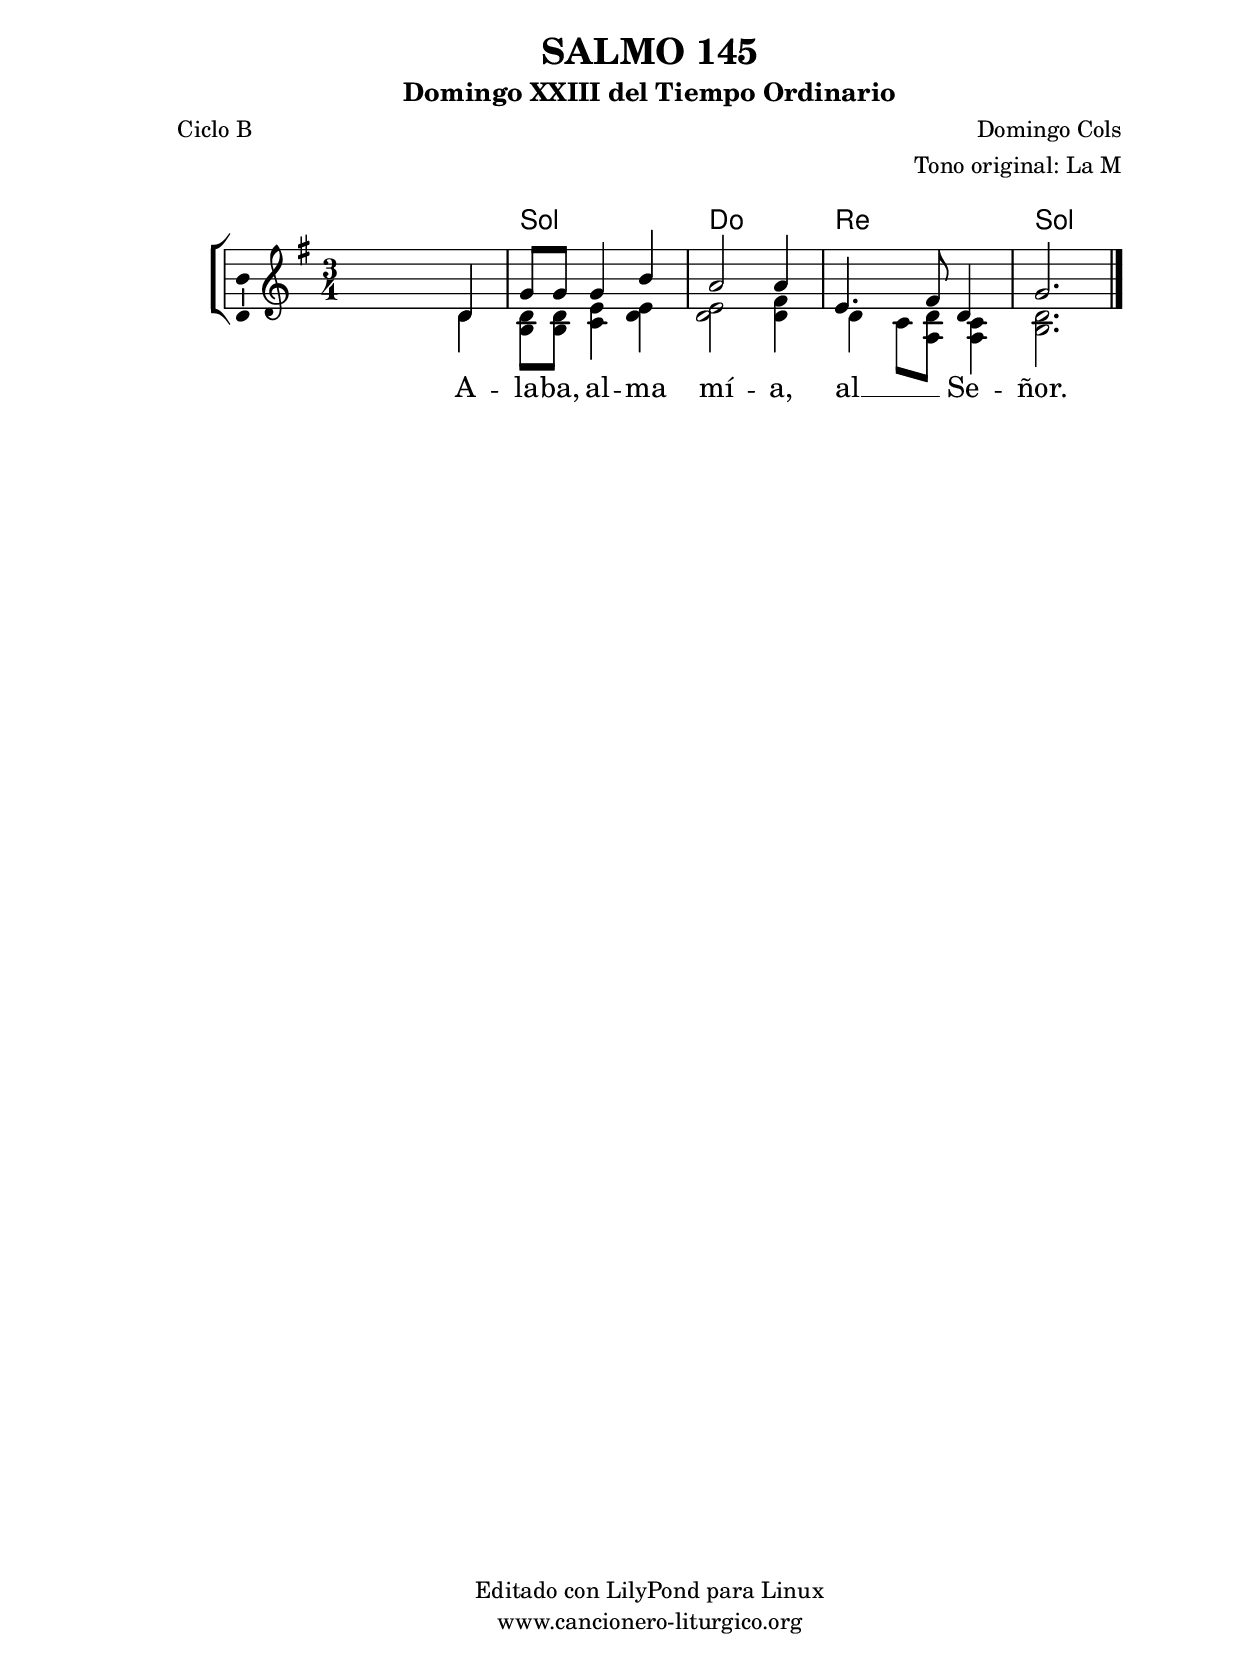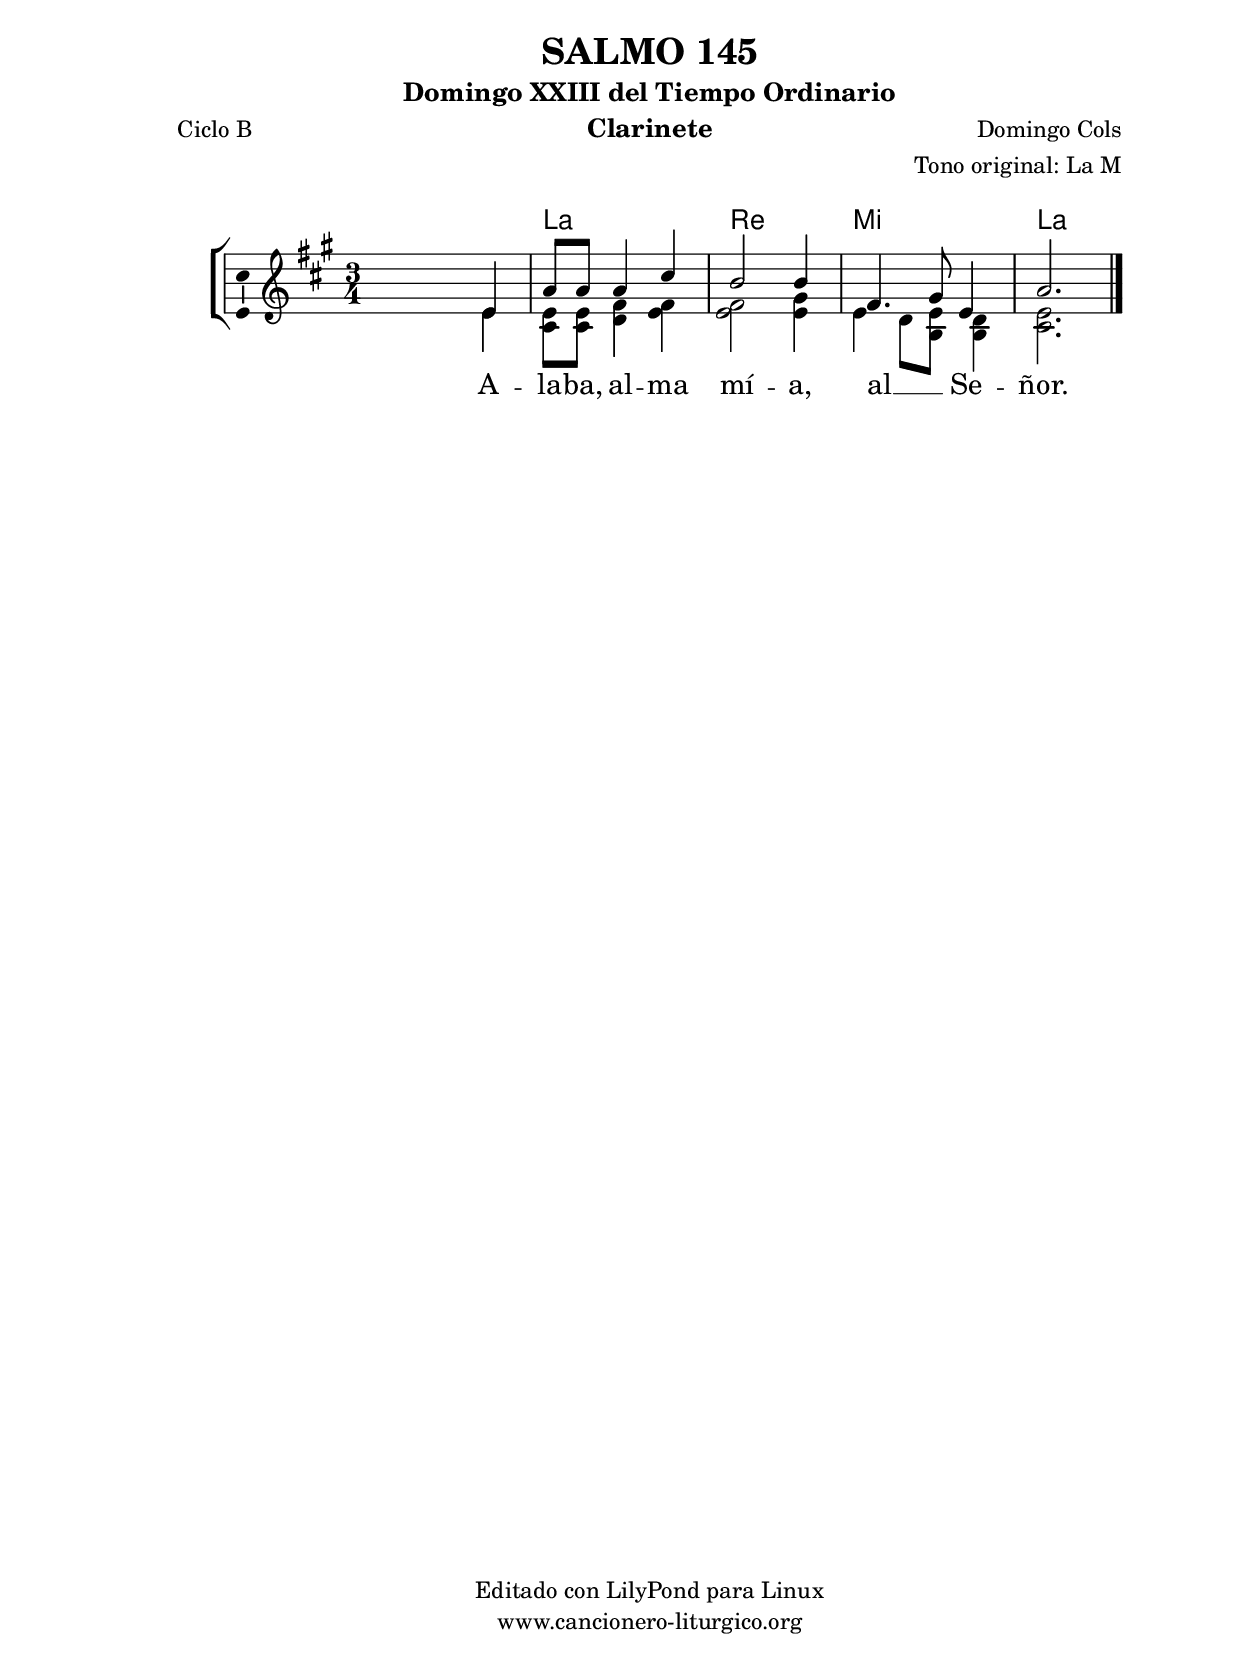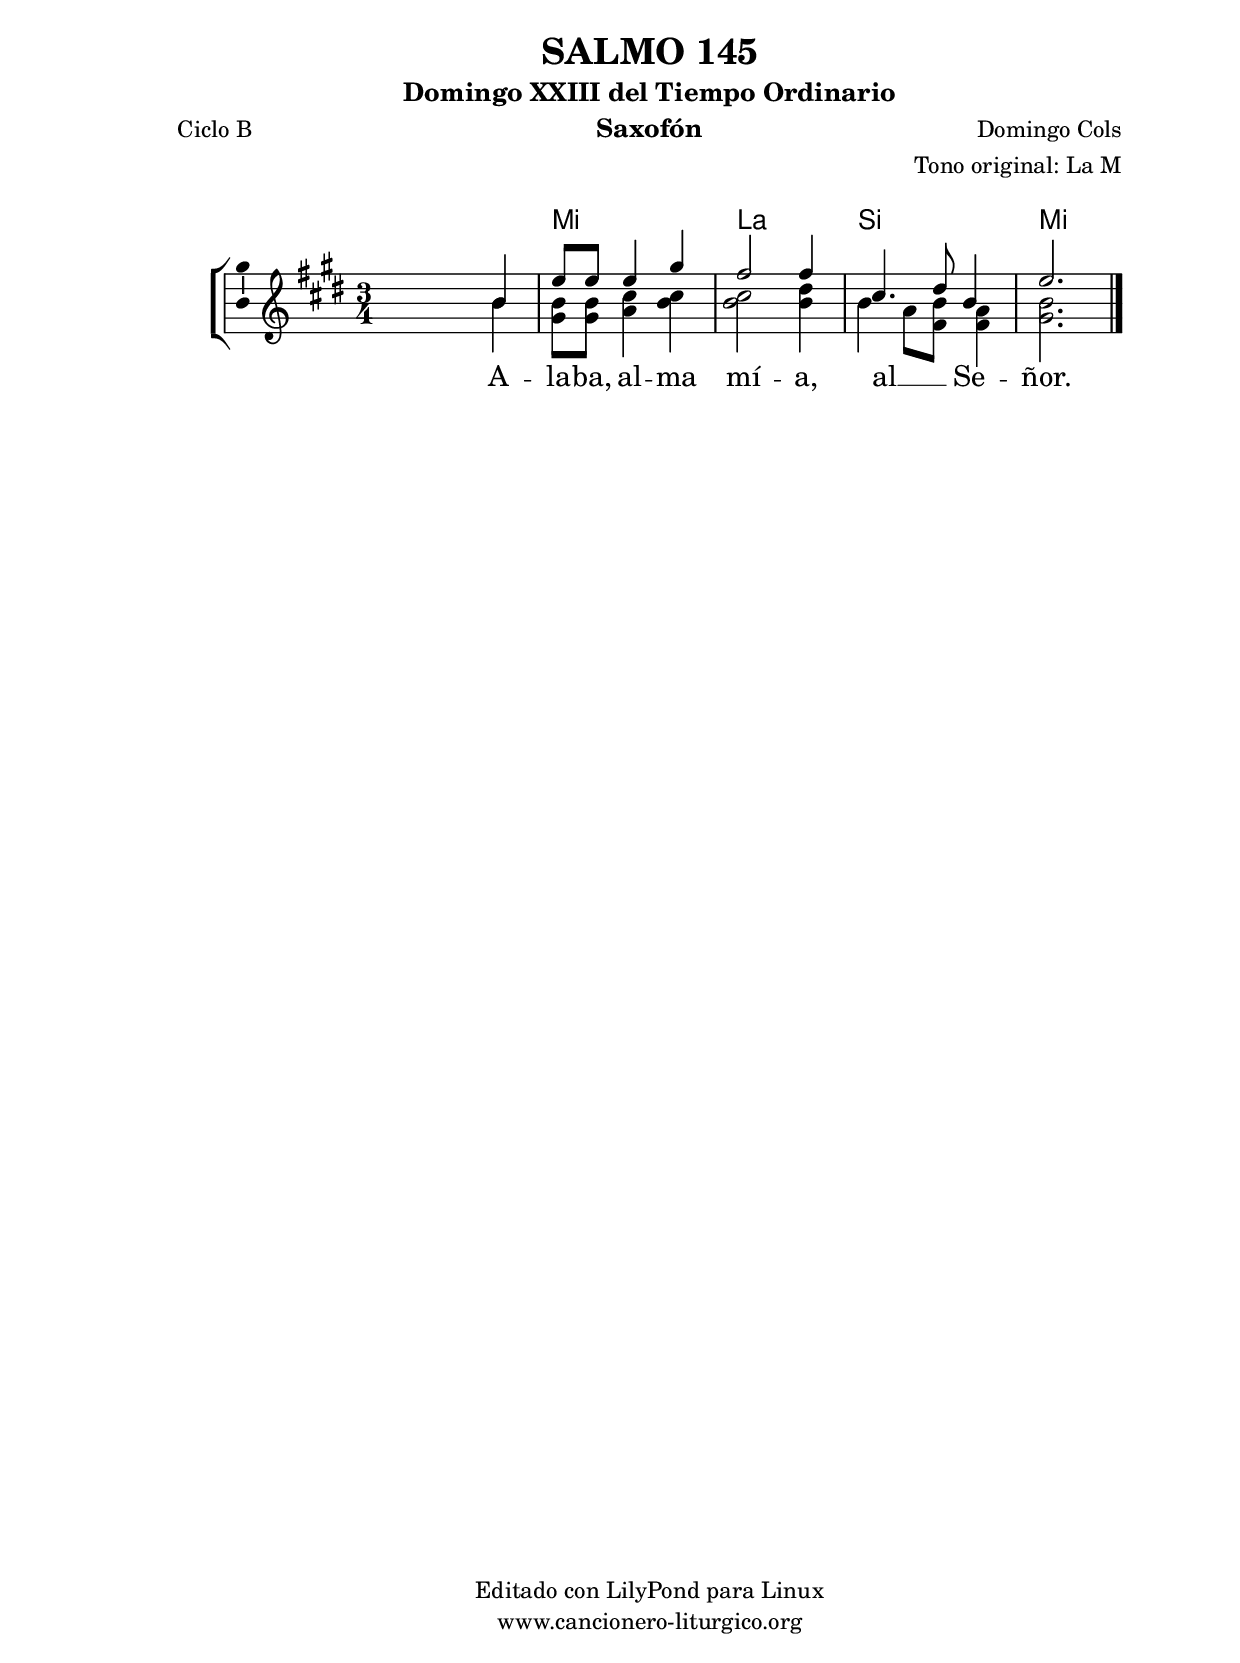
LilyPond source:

%
%para convertir .midi en .wav:
%timidity filename.midi -Ow -o finename.wav
%
%
%Para convertir de .wav a .mp3:
%lame -h -m j filename.wav
%
%
%para escuchar el midi:
%timidity nombrefichero.midi
%


%versión de lilypond para la que se ha escrito esta partitura:
\version "2.16.0"

	%Tamaño papel
	#(set-default-paper-size "a4")
	%Tamaño partitura
	#(set-global-staff-size 20)
	%No responde al pulsar sobre una nota
	#(ly:set-option 'point-and-click #f)

%parámetros del encabezamiento:
\header {
	title = "SALMO 145"
	subtitle = "Domingo XXIII del Tiempo Ordinario"
	composer = "Domingo Cols"
	poet = "Ciclo B"
	meter = ""
	arranger = "Tono original: La M"
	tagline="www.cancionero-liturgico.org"
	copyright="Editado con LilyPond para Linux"
	tiempo = "Ordinario"
	usos = "Salmo"
	letra = "Alaba, alma mía, al Señor."
	}

%parámetros asociados al papel:
\paper  {
	oddHeaderMarkup = \markup {\fill-line { \on-the-fly #not-first-page \fromproperty #'header:title \on-the-fly #not-first-page \fromproperty #'header:composer }}
	evenHeaderMarkup = \markup {\fill-line { \fromproperty #'header:composer \fromproperty #'header:title }}
	#(set-paper-size "a4")
	print-page-number = ##f
	first-page-number = 1
	print-first-page-number = ##f
%	head-separation = 3.0 \cm
	top-margin = 2.0 \cm
	bottom-margin = 0.5\cm
%%%	bottom-margin = -1.0\cm
	left-margin = 3.0 \cm
	line-width = 16.0 \cm 
	indent = 8\mm
	interscoreline = 2.\mm
	between-system-space = 15\mm
%	para que las partituras no llenen la hoja:
	ragged-bottom = ##t
%	idem para la última hoja:
	ragged-last-bottom = ##f
%	para que las partituras llenen el ancho del papel:
	ragged-last = ##f
	after-title-space = 2.5 \cm
%page-count=1
%system-count=8

	%Flexible Vertical Spacing
%	markup-markup-spacing =
%	#'((basic-distance . 15) (minimum-distance . 15) (padding . 3))
	markup-system-spacing =
	#'((basic-distance . 15) (minimum-distance . 15) (padding . 3))
	system-system-spacing =
	#'((basic-distance . 15) (minimum-distance . 15) (padding . 3))
	score-system-spacing =
	#'((basic-distance . 15) (minimum-distance . 15) (padding . 5))
%	top-system-spacing = % header
%	#'((basic-distance . 8) (minimum-distance . 0) (padding . 3))
%	top-markup-spacing =
%	#'((basic-distance . 20) (minimum-distance . 20) (padding . 3))
	last-bottom-spacing = % footer
	#'((basic-distance . 5) (minimum-distance . 5) (padding . 3))
%	score-markup-spacing =
%	#'((basic-distance . 16) (minimum-distance . 13) (padding . 3))

	}


%parámetros que afectan a toda la partitura:
global =  {
	%clave de sol (G):
	\clef G
	%armadura:
	\transpose a g
	\key a \major
	\tempo 4=100
	\set Score.tempoHideNote = ##t
	}


acordes = {
	\italianChords
	\chordmode {
	\transpose a g
{

s2.
a2. d e a

	}
	}
}

melodia = 
	\transpose a g
{
	\relative c'{

\time 3/4

<<
{
\voiceOne
\stemUp

s2 e4
a8 a a4 cis
b2 b4
fis4. gis8 e4
a2.
}

\new Voice {
\voiceTwo
\stemDown

s2 e4
<e cis>8 <e cis> <fis d>4 <fis e>
<fis e>2 <gis e>4
e4 d8 <e b> <d b>4
<e cis>2.
}
>>

	\bar "|."
	}
	}


texto = \lyricmode {
A -- la -- ba, al -- ma mí -- a, al __ _ Se -- ñor.
	}


acordesStaff = \context ChordNames = acordesStaff <<
	\set chordChanges = ##t
	\acordes
	>>


vozStaff = \context Voice = vozStaff
\with {\consists "Ambitus_engraver"}
<<
%	\set Staff.instrumentName = ""
%	\set Staff.shortInstrumentName = ""
%	\set Staff.midiInstrument = #"clarinet"
%	\set Staff.midiInstrument = #"cello"
%	\set Staff.midiInstrument = #"flute"
	\set Staff.midiInstrument = #"electric guitar (jazz)"
%	\set Staff.midiInstrument = #"english horn"
%	\set Staff.midiInstrument = #"violin"
%	\set Staff.midiInstrument = #"glockenspiel"
	\set Staff.midiMinimumVolume = #0.7
	\set Staff.midiMaximumVolume = #0.9
	\global
	\melodia
	>>


textoStaff = \context Lyrics = textoStaff <<
	\lyricsto vozStaff \texto
	>>

\book {
	\score {
		\context ChoirStaff {
			\override StaffGroup.SystemStartBracket #'collapse-height = #1
			\override Score.SystemStartBar #'collapse-height = #1
			<<
			\acordesStaff
			\vozStaff
			\textoStaff
			>>
			}
		\layout {
	    		\context {
				\Lyrics
				\override LyricText #'font-size = #2
				}
	   		 \context {
				\Score
				%fontSize = #3
				\override StaffSymbol #'staff-space = #(magstep +3)
				%\override Beam #'thickness = #0.55
				%\override SpacingSpanner #'spacing-increment = #1.0
				%\override Slur #'height-limit = #1.5
				}
			}
		}
	\score {
		\unfoldRepeats
		\context ChoirStaff {
			<<
			\acordesStaff
			\vozStaff
			>>
			}
		\midi {
	  		\context {
	  			\Score
				tempoWholesPerMinute = #(ly:make-moment 70 4)
				}
			}
		}
	}

%Partitura para clarinete
#(define output-suffix "C")
\book {
	\header{
		instrument = "Clarinete"
		}
	\score {
		\context ChoirStaff {
			\override StaffGroup.SystemStartBracket #'collapse-height = #1
			\override Score.SystemStartBar #'collapse-height = #1
\transpose c d
			<<
			\acordesStaff
			\vozStaff
			\textoStaff
			>>
			}
		\layout {
	    		\context {
				\Lyrics
				\override LyricText #'font-size = #2
				}
	   		 \context {
				\Score
				%fontSize = #3
				\override StaffSymbol #'staff-space = #(magstep +3)
				%\override Beam #'thickness = #0.55
				%\override SpacingSpanner #'spacing-increment = #1.0
				%\override Slur #'height-limit = #1.5
				}
			}
		}
	}

%Partitura para saxofón
#(define output-suffix "S")
\book {
	\header{
		instrument = "Saxofón"
		}
	\score {
		\context ChoirStaff {
			\override StaffGroup.SystemStartBracket #'collapse-height = #1
			\override Score.SystemStartBar #'collapse-height = #1
\transpose c a
			<<
			\acordesStaff
			\vozStaff
			\textoStaff
			>>
			}
		\layout {
	    		\context {
				\Lyrics
				\override LyricText #'font-size = #2
				}
	   		 \context {
				\Score
				%fontSize = #3
				\override StaffSymbol #'staff-space = #(magstep +3)
				%\override Beam #'thickness = #0.55
				%\override SpacingSpanner #'spacing-increment = #1.0
				%\override Slur #'height-limit = #1.5
				}
			}
		}
	}

